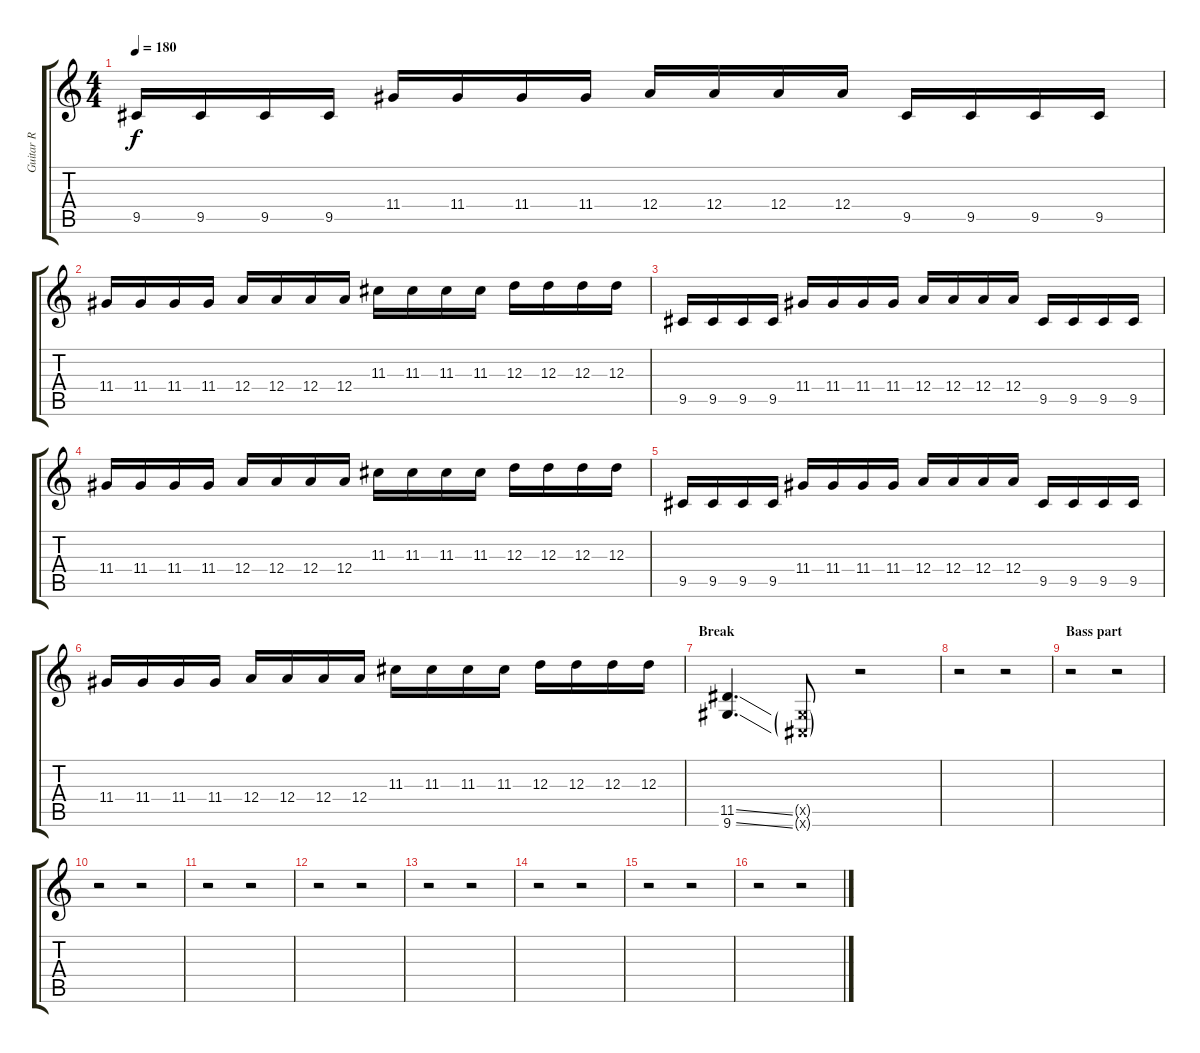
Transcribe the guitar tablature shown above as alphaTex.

\track ("Guitar R" "Guitar R") {instrument distortionguitar}
\staff {score tabs}
\tuning (B3 Gb3 D3 A2 E2 B1) {hide}
\ts (4 4)
\tempo 180
\clef g2
\ks c
9.5.16{dy f} 9.5.16 9.5.16 9.5.16 11.4.16 11.4.16 11.4.16 11.4.16 12.4.16 12.4.16 12.4.16 12.4.16 9.5.16 9.5.16 9.5.16 9.5.16 |
11.4.16 11.4.16 11.4.16 11.4.16 12.4.16 12.4.16 12.4.16 12.4.16 11.3.16 11.3.16 11.3.16 11.3.16 12.3.16 12.3.16 12.3.16 12.3.16 |
9.5.16 9.5.16 9.5.16 9.5.16 11.4.16 11.4.16 11.4.16 11.4.16 12.4.16 12.4.16 12.4.16 12.4.16 9.5.16 9.5.16 9.5.16 9.5.16 |
11.4.16 11.4.16 11.4.16 11.4.16 12.4.16 12.4.16 12.4.16 12.4.16 11.3.16 11.3.16 11.3.16 11.3.16 12.3.16 12.3.16 12.3.16 12.3.16 |
9.5.16 9.5.16 9.5.16 9.5.16 11.4.16 11.4.16 11.4.16 11.4.16 12.4.16 12.4.16 12.4.16 12.4.16 9.5.16 9.5.16 9.5.16 9.5.16 |
11.4.16 11.4.16 11.4.16 11.4.16 12.4.16 12.4.16 12.4.16 12.4.16 11.3.16 11.3.16 11.3.16 11.3.16 12.3.16 12.3.16 12.3.16 12.3.16 |
\section ("" "Break")
(11.5{ss} 9.6{ss}).4{d} (4.5{g x} 2.6{g x}).8 r.2 |
r.2 r.2 |
\section ("" "Bass part")
r.2 r.2 |
r.2 r.2 |
r.2 r.2 |
r.2 r.2 |
r.2 r.2 |
r.2 r.2 |
r.2 r.2 |
r.2 r.2
